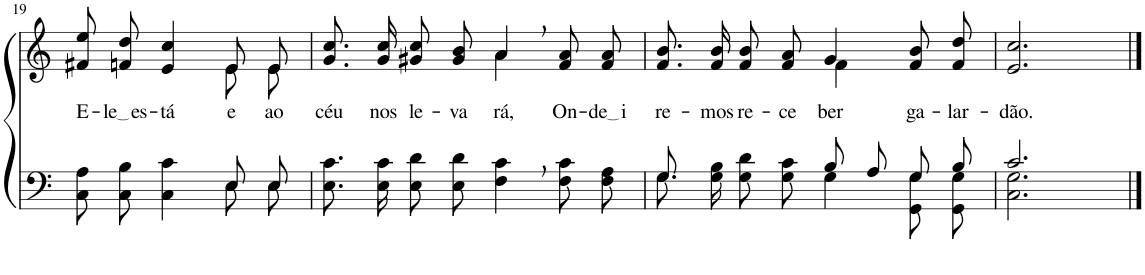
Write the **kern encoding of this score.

**kern	**kern	**text
*part2	*part1	*part1
*staff2	*staff1	*staff1
*I"Parte III e IV	*I"Parte I e II	*
!!LO:PB:g=z
*clefF4	*clefG2	*
*Trd1c2	*Trd1c2	*
*k[]	*k[]	*
*M4/4	*M4/4	*
=19	=19	=19
*^	*	*
!	!	!	!LO:LY:b
*	*	*^	*
8C\ 8A\L	2ryy	8f#X/ 8ee/L	2ryy	E-
!	!	!	!	!LO:LY:b
8C\ 8B\J	.	8fn/ 8dd/J	.	le es
!	!	!	!	!LO:LY:b
4C\ 4c\	.	4e/ 4cc/	.	-tá
!	!	!	!	!LO:LY:b
8E\L	8E/L	8e/L	8e\L	e
!	!	!	!	!LO:LY:b
8E\J	8E/J	8e/J	8e\J	ao
=20	=20	=20	=20	=20
!	!	!	!	!LO:LY:b
*v	*v	*	*	*
8.E\ 8.c\L	2ryy	8.g/ 8.cc/L	céu
!	!	!	!LO:LY:b
16E\ 16c\Jk	.	16g/ 16cc/Jk	nos
!	!	!	!LO:LY:b
8E\ 8d\L	.	8g#X/ 8cc/L	le-
!	!	!	!LO:LY:b
8E\ 8d\J	.	8g#/ 8b/J	-va-
!	!	!	!LO:LY:b
4F\, 4c\,	4a,\	4a/	-rá,
!	!	!	!LO:LY:b
8F\ 8c\L	4ryy	8f/ 8a/L	On-
!	!	!	!LO:LY:b
8F\ 8A\J	.	8f/ 8a/J	de i
=21	=21	=21	=21
*^	*	*	*
!	!	!	!	!LO:LY:b
8.G/	8.G\L	8.f/ 8.b/L	2ryy	-re-
!	!	!	!	!LO:LY:b
16ryy	16G\ 16B\Jk	16f/ 16b/Jk	.	-mos
!	!	!	!	!LO:LY:b
4ryy	8G\ 8d\L	8f/ 8b/L	.	re-
!	!	!	!	!LO:LY:b
.	8G\ 8c\J	8f/ 8a/J	.	-ce-
!	!	!	!	!LO:LY:b
8B/L	4G\	4g/	4f\	-ber
8A/J	.	.	.	.
!	!	!	!	!LO:LY:b
8G/L	8GG/ 8G/L	8f/ 8b/L	4ryy	ga-
!	!	!	!	!LO:LY:b
8B/J	8GG/ 8G/J	8f/ 8dd/J	.	-lar-
*	*	*v	*v	*
=22	=22	=22	=22
!	!	!	!LO:LY:b
2.c/	2.C\ 2.G\	2.e/ 2.cc/	-dão.
*v	*v	*	*
==	==	==
*-	*-	*-
